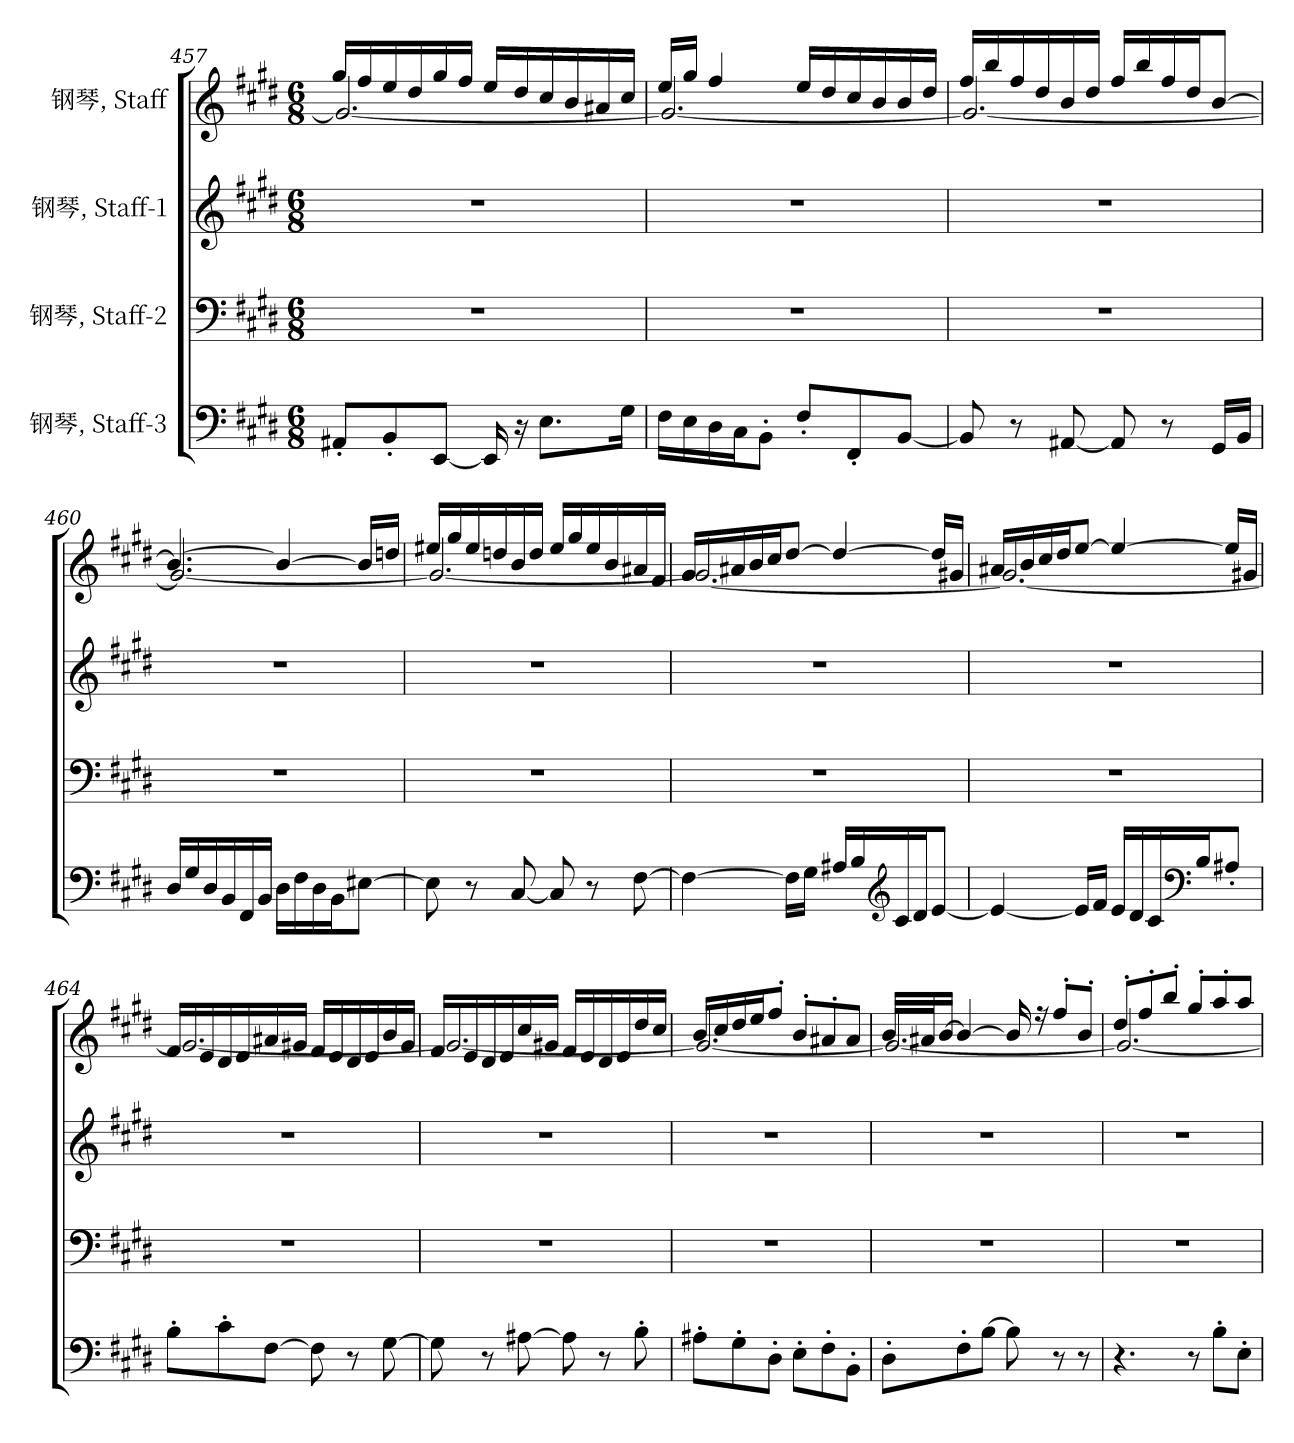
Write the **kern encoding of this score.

**kern	**kern	**kern	**kern
*part4	*part3	*part2	*part1
*staff4	*staff3	*staff2	*staff1
*I"钢琴, Staff-3	*I"钢琴, Staff-2	*I"钢琴, Staff-1	*I"钢琴, Staff
!!LO:PB:g=z
*clefF4	*clefF4	*clefG2	*clefG2
*k[f#c#g#d#]	*k[f#c#g#d#]	*k[f#c#g#d#]	*k[f#c#g#d#]
*M6/8	*M6/8	*M6/8	*M6/8
=457	=457	=457	=457
*	*	*	*^
8AA#X'/L	2.r	2.r	16gg#/LL	2.g/_
.	.	.	16ff#/	.
8BB'/	.	.	16ee/	.
.	.	.	16dd#/	.
[8EE/J	.	.	16gg#/	.
.	.	.	16ff#/JJ	.
16EE/]	.	.	16ee/LL	.
16r	.	.	16dd#/	.
8.E\L	.	.	16cc#/	.
.	.	.	16b/	.
.	.	.	16a#X/	.
16G#\Jk	.	.	16cc#/JJ	.
=458	=458	=458	=458	=458
16F#\LL	2.r	2.r	16ee/LL	2.g/_
16E\	.	.	16gg#/JJ	.
16D#\	.	.	4ff#/	.
16C#\J	.	.	.	.
8BB'\J	.	.	.	.
8F#'/L	.	.	16ee/LL	.
.	.	.	16dd#/	.
8FF#'/	.	.	16cc#/	.
.	.	.	16b/	.
[8BB/J	.	.	16b/	.
.	.	.	16dd#/JJ	.
=459	=459	=459	=459	=459
8BB/]	2.r	2.r	16ff#/LL	2.g/_
.	.	.	16bb/	.
8r	.	.	16ff#/	.
.	.	.	16dd#/	.
[8AA#X/	.	.	16b/	.
.	.	.	16dd#/JJ	.
8AA#/]	.	.	16ff#/LL	.
.	.	.	16bb/	.
8r	.	.	16ff#/	.
.	.	.	16dd#/J	.
16GG#/LL	.	.	[8b/J	.
16BB/JJ	.	.	.	.
!!LO:LB:g=z	!!
=460	=460	=460	=460	=460
16D#/LL	2.r	2.r	4.b/_	2.g/_
16G#/	.	.	.	.
16D#/	.	.	.	.
16BB/	.	.	.	.
16FF#/	.	.	.	.
16BB/JJ	.	.	.	.
16D#\LL	.	.	4b/_	.
16F#\	.	.	.	.
16D#\	.	.	.	.
16BB\J	.	.	.	.
[8E#X\J	.	.	16b/LL]	.
.	.	.	16ddn/JJ	.
=461	=461	=461	=461	=461
8E#\]	2.r	2.r	16ee#X/LL	2.g/_
.	.	.	16gg#/	.
8r	.	.	16ee#/	.
.	.	.	16ddn/	.
[8C#/	.	.	16b/	.
.	.	.	16dd/JJ	.
8C#/]	.	.	16ee#/LL	.
.	.	.	16gg#/	.
8r	.	.	16ee#/	.
.	.	.	16b/	.
[8F#\	.	.	16a#X/	.
.	.	.	16f#/JJ	.
!!LO:LB:g=z	!!
=462	=462	=462	=462	=462
4F#\_	2.r	2.r	16g#/LL	2.g/_
.	.	.	16a#X/	.
.	.	.	16b/	.
.	.	.	16cc#/J	.
16F#\LL]	.	.	[8dd#/J	.
16G#\JJ	.	.	.	.
16A#X/LL	.	.	4dd#/_	.
16B/	.	.	.	.
*clefG2	*	*	*	*
16c#/	.	.	.	.
16d#/J	.	.	.	.
[8e/J	.	.	16dd#/LL]	.
.	.	.	16g#X/JJ	.
=463	=463	=463	=463	=463
4e/_	2.r	2.r	16a#X/LL	2.g/_
.	.	.	16b/	.
.	.	.	16cc#/	.
.	.	.	16dd#/J	.
16e/LL]	.	.	[8ee/J	.
16f#/JJ	.	.	.	.
16e/LL	.	.	4ee/_	.
16d#/	.	.	.	.
16c#/	.	.	.	.
*clefF4	*	*	*	*
16B/J	.	.	.	.
8A#X'/J	.	.	16ee/LL]	.
.	.	.	16g#X/JJ	.
!!LO:PB:g=z	!!
=464	=464	=464	=464	=464
8B'\L	2.r	2.r	16f#/LL	2.g/_
.	.	.	16e/	.
8c#'\	.	.	16d#/	.
.	.	.	16e/	.
[8F#\J	.	.	16a#X/	.
.	.	.	16g#X/JJ	.
8F#\]	.	.	16f#/LL	.
.	.	.	16e/	.
8r	.	.	16d#/	.
.	.	.	16e/	.
[8G#\	.	.	16b/	.
.	.	.	16g#/JJ	.
=465	=465	=465	=465	=465
8G#\]	2.r	2.r	16f#/LL	2.g/_
.	.	.	16e/	.
8r	.	.	16d#/	.
.	.	.	16e/	.
[8A#X\	.	.	16cc#/	.
.	.	.	16g#X/JJ	.
8A#\]	.	.	16f#/LL	.
.	.	.	16e/	.
8r	.	.	16d#/	.
.	.	.	16e/	.
8B'\	.	.	16dd#/	.
.	.	.	16cc#/JJ	.
=466	=466	=466	=466	=466
8A#X'\L	2.r	2.r	16b/LL	2.g/_
.	.	.	16cc#/	.
8G#'\	.	.	16dd#/	.
.	.	.	16ee/J	.
8D#'\J	.	.	8ff#'/J	.
8E'\L	.	.	8b'/L	.
8F#'\	.	.	8a#X'/	.
8BB'\J	.	.	8a#/J	.
!!LO:LB:g=z	!!
=467	=467	=467	=467	=467
8D#'\L	2.r	2.r	32b/LLL	2.g/_
.	.	.	32a#X/J	.
.	.	.	[16b/JJ	.
8F#'\	.	.	4b/_	.
[8B\J	.	.	.	.
8B\]	.	.	16b/]	.
.	.	.	16r	.
8r	.	.	8ff#'/L	.
8r	.	.	8b'/J	.
=468	=468	=468	=468	=468
4.r	2.r	2.r	8dd#'/L	2.g/_
.	.	.	8ff#'/	.
.	.	.	8bb'/J	.
8r	.	.	8gg#'/L	.
8B'\L	.	.	8aa'/	.
8E'\J	.	.	8aa/J	.
*	*	*	*v	*v
=	=	=	=
*-	*-	*-	*-
